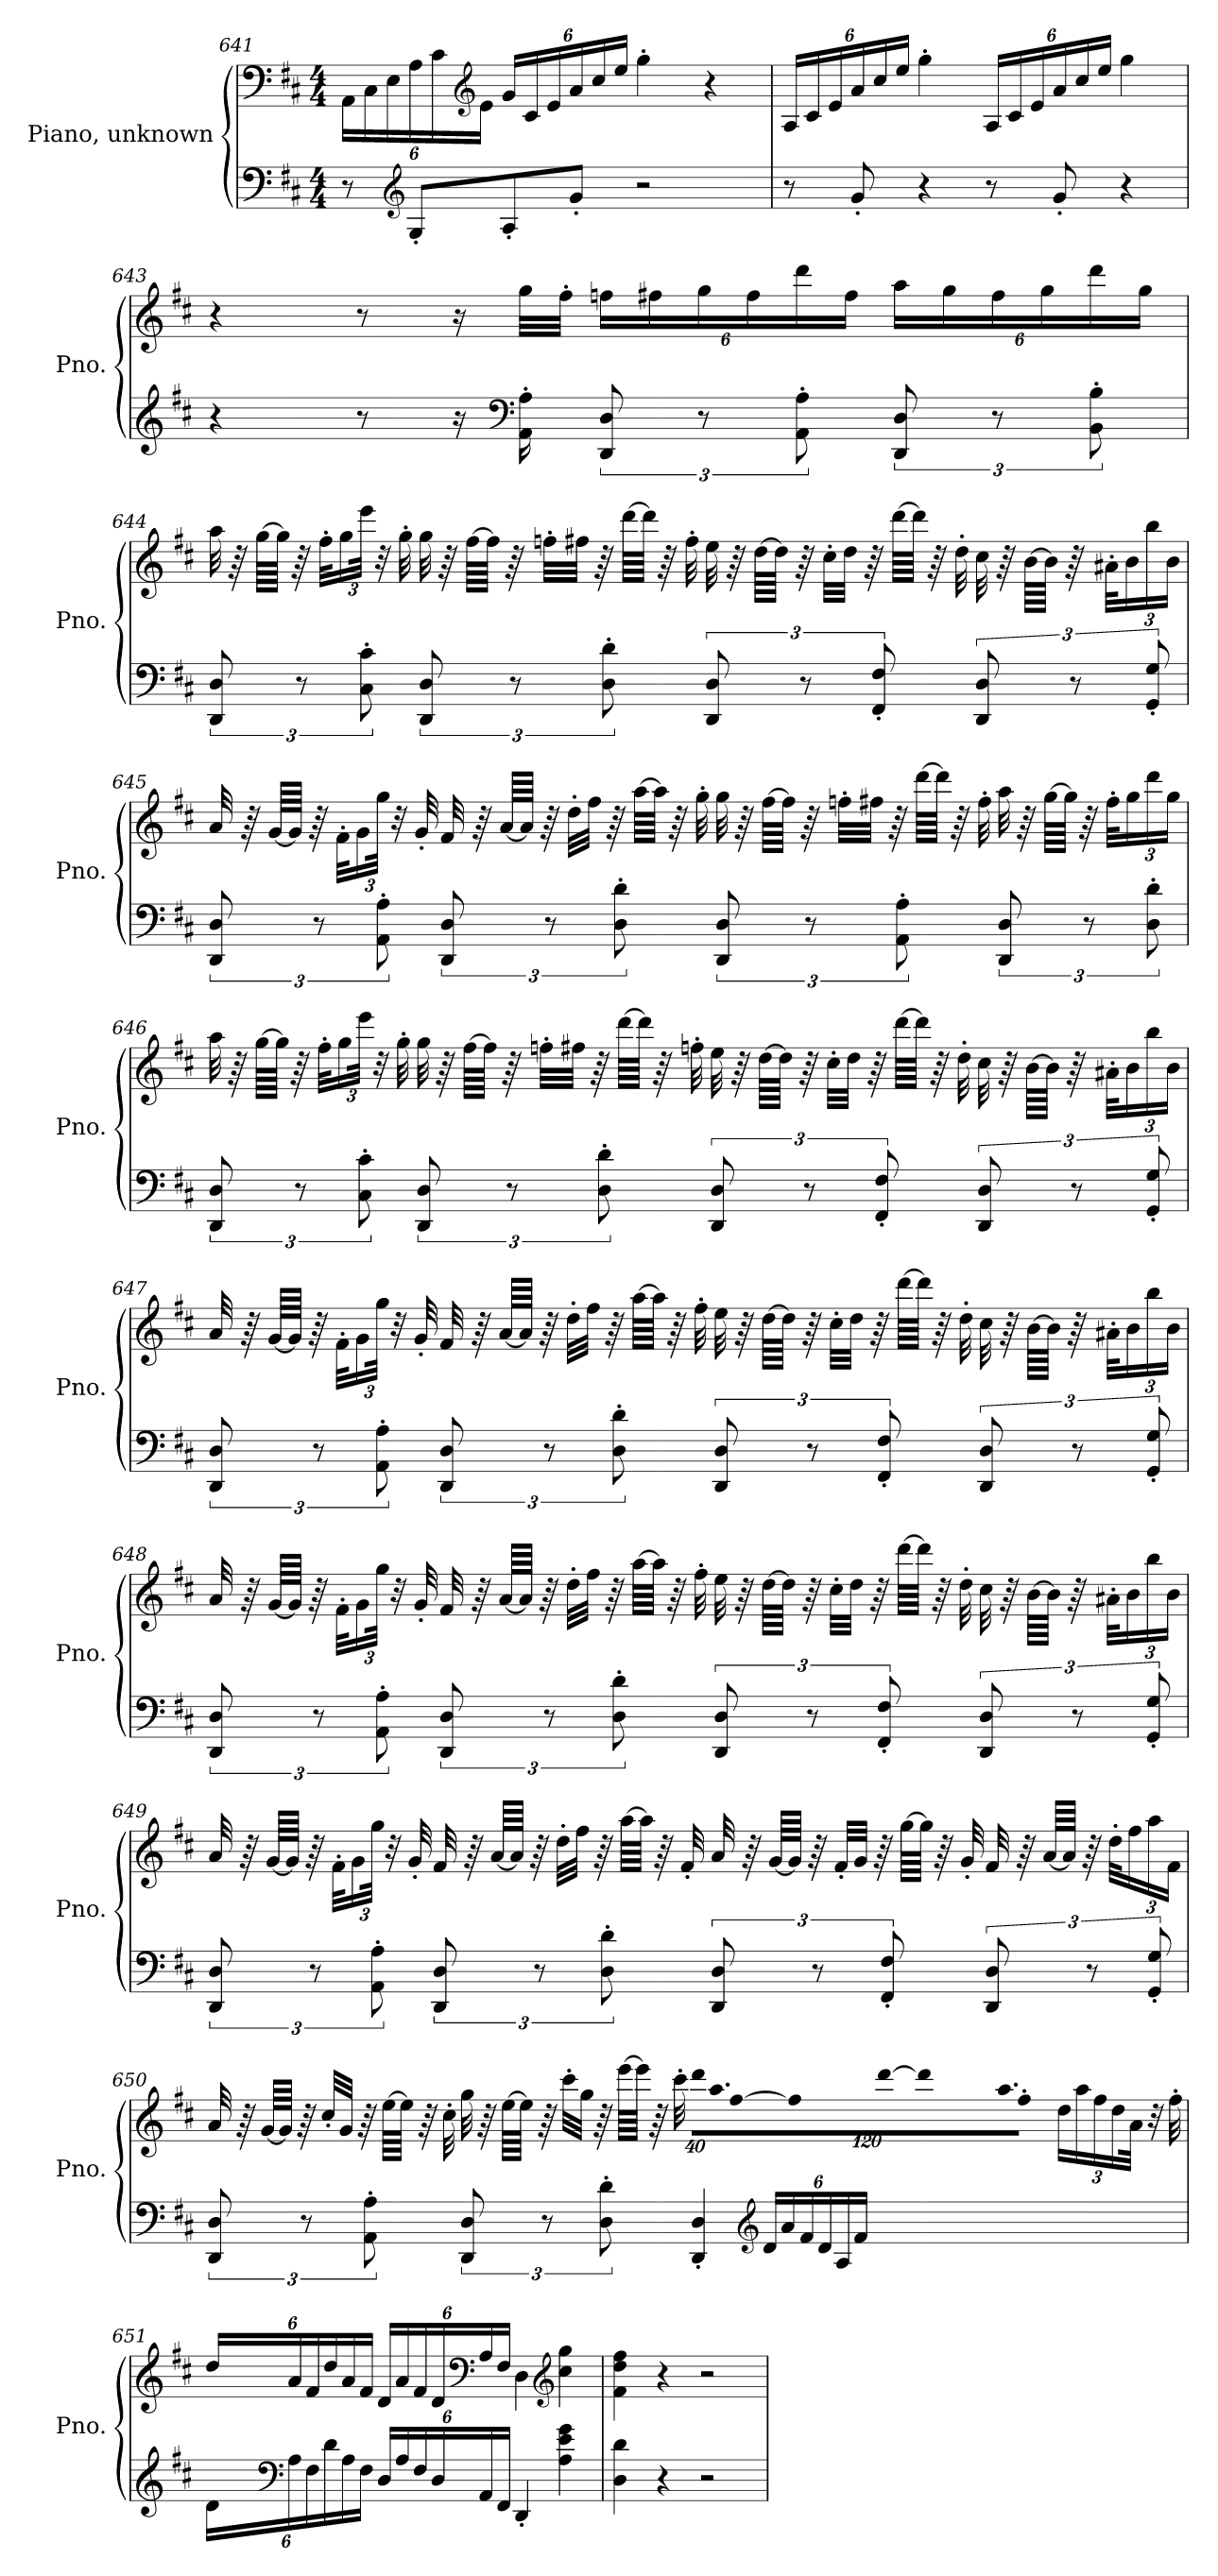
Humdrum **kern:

**kern	**kern
*part1	*part1
*staff2	*staff1
*I"Piano, unknown	*
*I'Pno.	*
!!LO:LB:g=z
*clefF4	*clefF4
*k[f#c#]	*k[f#c#]
*M4/4	*M4/4
*	*Xbrackettup
=641	=641
8r	24AA\LL
.	24C#\
.	24E\
*clefG2	*
8G'/L	24A\
.	24c#\
*	*clefG2
.	24e\JJ
8A'/	24g/LL
.	24c#/
.	24e/
8g'/J	24a/
.	24cc#/
.	24ee/JJ
2r	4gg'\
.	4r
=642	=642
8r	24A/LL
.	24c#/
.	24e/
8g'/	24a/
.	24cc#/
.	24ee/JJ
4r	4gg'\
8r	24A/LL
.	24c#/
.	24e/
8g'/	24a/
.	24cc#/
.	24ee/JJ
4r	4gg\
!!LO:LB:g=z
=643	=643
4r	4r
8r	8r
16r	16r
*clefF4	*
16AA\' 16A\'	32gg\LLL
.	32ff#'\JJJ
12DD/ 12D/	24ffn\LL
.	24ff#X\
12r	24gg\
.	24ff#\
12AA\' 12A\'	24ddd\
.	24ff#\JJ
12DD/ 12D/	24aa\LL
.	24gg\
12r	24ff#\
.	24gg\
12BB\' 12B\'	24ddd\
.	24gg\JJ
!!LO:LB:g=z
=644	=644
12DD/ 12D/	32aa\
.	64r
.	[64gg\LLLL
.	64gg\JJJJ]
.	64r
12r	.
.	32ff#'\KLL
.	24gg\
12C#\' 12c#\'	48eee\JJk
.	32r
.	32gg'\
12DD/ 12D/	32gg\
.	64r
.	[64ff#\LLLL
.	64ff#\JJJJ]
.	64r
12r	.
.	32ffn'\LLL
.	32ff#X\JJJ
.	64r
12D\' 12d\'	.
.	[64ddd\LLLL
.	64ddd\JJJJ]
.	64r
.	32ff#'\
12DD/ 12D/	32ee\
.	64r
.	[64dd\LLLL
.	64dd\JJJJ]
.	64r
12r	.
.	32cc#'\LLL
.	32dd\JJJ
.	64r
12FF#/' 12F#/'	.
.	[64ddd\LLLL
.	64ddd\JJJJ]
.	64r
.	32dd'\
12DD/ 12D/	32cc#\
.	64r
.	[64b\LLLL
.	64b\JJJJ]
.	64r
12r	.
.	32a#X'\KLL
.	24b\
12GG/' 12G/'	24bb\
.	24b\JJ
!!LO:PB:g=z
=645	=645
12DD/ 12D/	32a/
.	64r
.	[64g/LLLL
.	64g/JJJJ]
.	64r
12r	.
.	32f#'\KLL
.	24g\
12AA\' 12A\'	48gg\JJk
.	32r
.	32g'/
12DD/ 12D/	32f#/
.	64r
.	[64a/LLLL
.	64a/JJJJ]
.	64r
12r	.
.	32dd'\LLL
.	32ff#\JJJ
.	64r
12D\' 12d\'	.
.	[64aa\LLLL
.	64aa\JJJJ]
.	64r
.	32gg'\
12DD/ 12D/	32gg\
.	64r
.	[64ff#\LLLL
.	64ff#\JJJJ]
.	64r
12r	.
.	32ffn'\LLL
.	32ff#X\JJJ
.	64r
12AA\' 12A\'	.
.	[64ddd\LLLL
.	64ddd\JJJJ]
.	64r
.	32ff#'\
12DD/ 12D/	32aa\
.	64r
.	[64gg\LLLL
.	64gg\JJJJ]
.	64r
12r	.
.	32ff#'\KLL
.	24gg\
12D\' 12d\'	24ddd\
.	24gg\JJ
!!LO:LB:g=z
=646	=646
12DD/ 12D/	32aa\
.	64r
.	[64gg\LLLL
.	64gg\JJJJ]
.	64r
12r	.
.	32ff#'\KLL
.	24gg\
12C#\' 12c#\'	48eee\JJk
.	32r
.	32gg'\
12DD/ 12D/	32gg\
.	64r
.	[64ff#\LLLL
.	64ff#\JJJJ]
.	64r
12r	.
.	32ffn'\LLL
.	32ff#X\JJJ
.	64r
12D\' 12d\'	.
.	[64ddd\LLLL
.	64ddd\JJJJ]
.	64r
.	32ffn'\
12DD/ 12D/	32ee\
.	64r
.	[64dd\LLLL
.	64dd\JJJJ]
.	64r
12r	.
.	32cc#'\LLL
.	32dd\JJJ
.	64r
12FF#/' 12F#/'	.
.	[64ddd\LLLL
.	64ddd\JJJJ]
.	64r
.	32dd'\
12DD/ 12D/	32cc#\
.	64r
.	[64b\LLLL
.	64b\JJJJ]
.	64r
12r	.
.	32a#X'\KLL
.	24b\
12GG/' 12G/'	24bb\
.	24b\JJ
!!LO:LB:g=z
=647	=647
12DD/ 12D/	32a/
.	64r
.	[64g/LLLL
.	64g/JJJJ]
.	64r
12r	.
.	32f#'\KLL
.	24g\
12AA\' 12A\'	48gg\JJk
.	32r
.	32g'/
12DD/ 12D/	32f#/
.	64r
.	[64a/LLLL
.	64a/JJJJ]
.	64r
12r	.
.	32dd'\LLL
.	32ff#\JJJ
.	64r
12D\' 12d\'	.
.	[64aa\LLLL
.	64aa\JJJJ]
.	64r
.	32ff#'\
12DD/ 12D/	32ee\
.	64r
.	[64dd\LLLL
.	64dd\JJJJ]
.	64r
12r	.
.	32cc#'\LLL
.	32dd\JJJ
.	64r
12FF#/' 12F#/'	.
.	[64ddd\LLLL
.	64ddd\JJJJ]
.	64r
.	32dd'\
12DD/ 12D/	32cc#\
.	64r
.	[64b\LLLL
.	64b\JJJJ]
.	64r
12r	.
.	32a#X'\KLL
.	24b\
12GG/' 12G/'	24bb\
.	24b\JJ
!!LO:LB:g=z
=648	=648
12DD/ 12D/	32a/
.	64r
.	[64g/LLLL
.	64g/JJJJ]
.	64r
12r	.
.	32f#'\KLL
.	24g\
12AA\' 12A\'	48gg\JJk
.	32r
.	32g'/
12DD/ 12D/	32f#/
.	64r
.	[64a/LLLL
.	64a/JJJJ]
.	64r
12r	.
.	32dd'\LLL
.	32ff#\JJJ
.	64r
12D\' 12d\'	.
.	[64aa\LLLL
.	64aa\JJJJ]
.	64r
.	32ff#'\
12DD/ 12D/	32ee\
.	64r
.	[64dd\LLLL
.	64dd\JJJJ]
.	64r
12r	.
.	32cc#'\LLL
.	32dd\JJJ
.	64r
12FF#/' 12F#/'	.
.	[64ddd\LLLL
.	64ddd\JJJJ]
.	64r
.	32dd'\
12DD/ 12D/	32cc#\
.	64r
.	[64b\LLLL
.	64b\JJJJ]
.	64r
12r	.
.	32a#X'\KLL
.	24b\
12GG/' 12G/'	24bb\
.	24b\JJ
!!LO:LB:g=z
=649	=649
12DD/ 12D/	32a/
.	64r
.	[64g/LLLL
.	64g/JJJJ]
.	64r
12r	.
.	32f#'\KLL
.	24g\
12AA\' 12A\'	48gg\JJk
.	32r
.	32g'/
12DD/ 12D/	32f#/
.	64r
.	[64a/LLLL
.	64a/JJJJ]
.	64r
12r	.
.	32dd'\LLL
.	32ff#\JJJ
.	64r
12D\' 12d\'	.
.	[64aa\LLLL
.	64aa\JJJJ]
.	64r
.	32f#'/
12DD/ 12D/	32a/
.	64r
.	[64g/LLLL
.	64g/JJJJ]
.	64r
12r	.
.	32f#'/LLL
.	32g/JJJ
.	64r
12FF#/' 12F#/'	.
.	[64gg\LLLL
.	64gg\JJJJ]
.	64r
.	32g'/
12DD/ 12D/	32f#/
.	64r
.	[64a/LLLL
.	64a/JJJJ]
.	64r
12r	.
.	32dd'\KLL
.	24ff#\
12GG/' 12G/'	24aa\
.	24f#\JJ
!!LO:LB:g=z
=650	=650
12DD/ 12D/	32a/
.	64r
.	[64g/LLLL
.	64g/JJJJ]
.	64r
12r	.
.	32cc#'/LLL
.	32g/JJJ
.	64r
12AA\' 12A\'	.
.	[64ee\LLLL
.	64ee\JJJJ]
.	64r
.	32cc#'\
12DD/ 12D/	32gg\
.	64r
.	[64ee\LLLL
.	64ee\JJJJ]
.	64r
12r	.
.	32ccc#'\LLL
.	32gg\JJJ
.	64r
12D\' 12d\'	.
.	[64eee\LLLL
.	64eee\JJJJ]
.	64r
.	32ccc#'\
!	!LO:N:vis=32
4DD/' 4D/'	640%23ddd\LLL
!	!LO:N:vis=32.
.	1920%103aa\
!	!LO:N:vis=64
.	[960%17ff#\L
!	!LO:N:vis=64
.	960%17ff#\]
!	!LO:N:vis=64
.	[960%17ddd\
!	!LO:N:vis=64
.	960%17ddd\J]
.	1920ryy
!	!LO:N:vis=32.
.	1920%103aa\
!	!LO:N:vis=32
.	640%23ff#'\JJJ
*clefG2	*
*Xbrackettup	*
24d/LL	.
.	24dd\LL
24a/	.
.	24aa\
24f#/	.
.	24ff#\
24d/	.
.	24dd\
24A/	.
.	48a\JJk
.	32r
24f#/JJ	.
.	32ff#'\
1920ryy	.
!!LO:PB:g=z
=651	=651
24d\LL	24dd/LL
*clefF4	*
24A\	24a/
24F#\	24f#/
24d\	24dd/
24A\	24a/
24F#\JJ	24f#/JJ
24D/LL	24d/LL
24A/	24a/
24F#/	24f#/
24D/	24d/
*	*clefF4
24AA/	24A/
24FF#/JJ	24F#/JJ
4DD'/	4D\
*	*clefG2
4A\ 4e\ 4g\	4cc#\ 4gg\
=652	=652
4D\ 4d\	4f#\ 4dd\ 4ff#\
4r	4r
2r	2r
=	=
*-	*-
